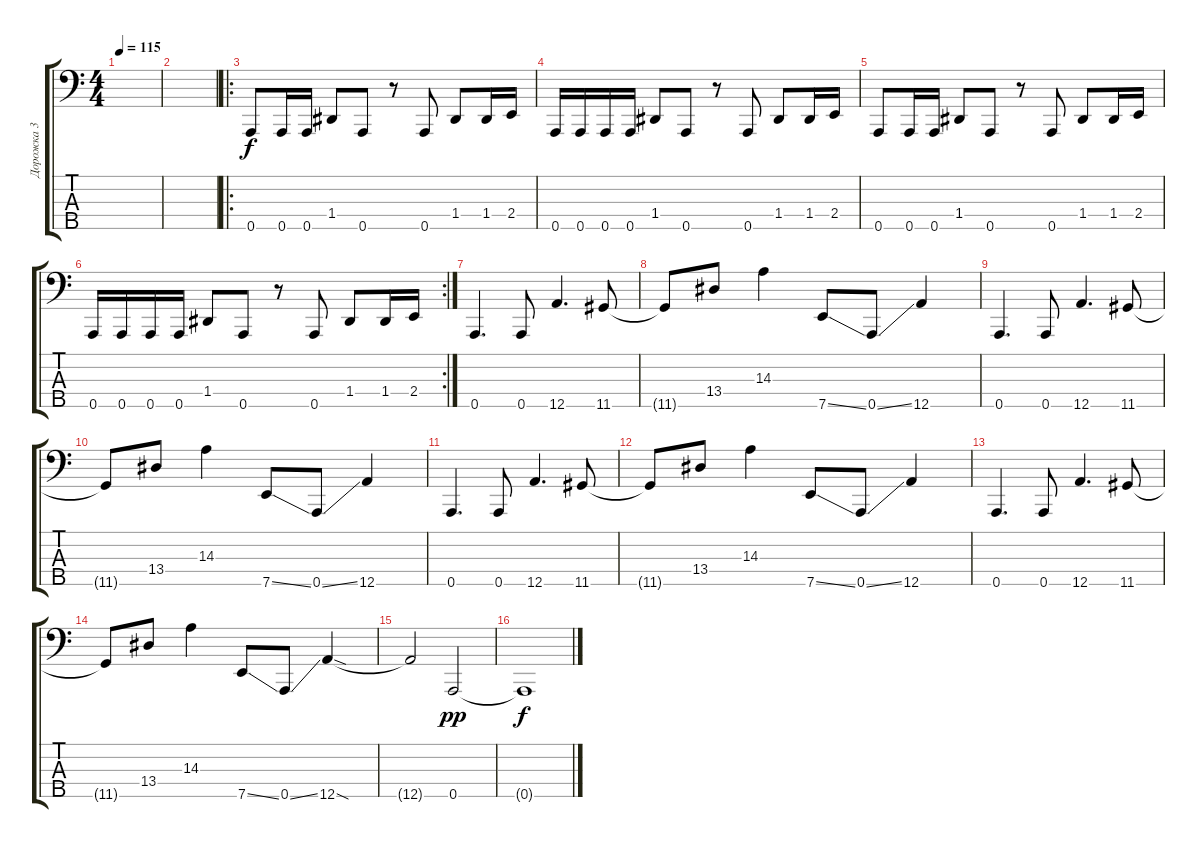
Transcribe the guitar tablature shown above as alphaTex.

\track ("Дорожка 3" "Дорожка 3") {instrument slapbass1}
\staff {score tabs}
\tuning (F2 C2 G1 D1 A0) {hide}
\ts (4 4)
\tempo 115
\clef f4
\ks c
|
|
\ro
0.5.8{volume 14 instrument slapbass1} 0.5.16 0.5.16 1.4.8 0.5.8 r.8 0.5.8 1.4.8 1.4.16 2.4.16 |
0.5.16{volume 14 instrument slapbass1} 0.5.16 0.5.16 0.5.16 1.4.8 0.5.8 r.8 0.5.8 1.4.8 1.4.16 2.4.16 |
0.5.8{volume 14 instrument slapbass1} 0.5.16 0.5.16 1.4.8 0.5.8 r.8 0.5.8 1.4.8 1.4.16 2.4.16 |
\rc 2
0.5.16{volume 14 instrument slapbass1} 0.5.16 0.5.16 0.5.16 1.4.8 0.5.8 r.8 0.5.8 1.4.8 1.4.16 2.4.16 |
0.5.4{d volume 10 instrument slapbass1} 0.5.8{volume 13 instrument electricbassfinger} 12.5.4{d} 11.5.8 |
11.5{t}.8 13.4.8 14.3.4 7.5{ss}.8 0.5{ss}.8 12.5.4 |
0.5.4{d volume 10 instrument slapbass1} 0.5.8{volume 13 instrument electricbassfinger} 12.5.4{d} 11.5.8 |
11.5{t}.8 13.4.8 14.3.4 7.5{ss}.8 0.5{ss}.8 12.5.4 |
0.5.4{d volume 10 instrument slapbass1} 0.5.8{volume 13 instrument electricbassfinger} 12.5.4{d} 11.5.8 |
11.5{t}.8 13.4.8 14.3.4 7.5{ss}.8 0.5{ss}.8 12.5.4 |
0.5.4{d volume 10 instrument slapbass1} 0.5.8{volume 12 instrument electricbassfinger} 12.5.4{d} 11.5.8 |
11.5{t}.8 13.4.8 14.3.4 7.5{ss}.8 0.5{ss}.8 12.5{sod}.4 |
12.5{t}.2 0.5.2{dy pp} |
0.5{t}.1{dy f}
